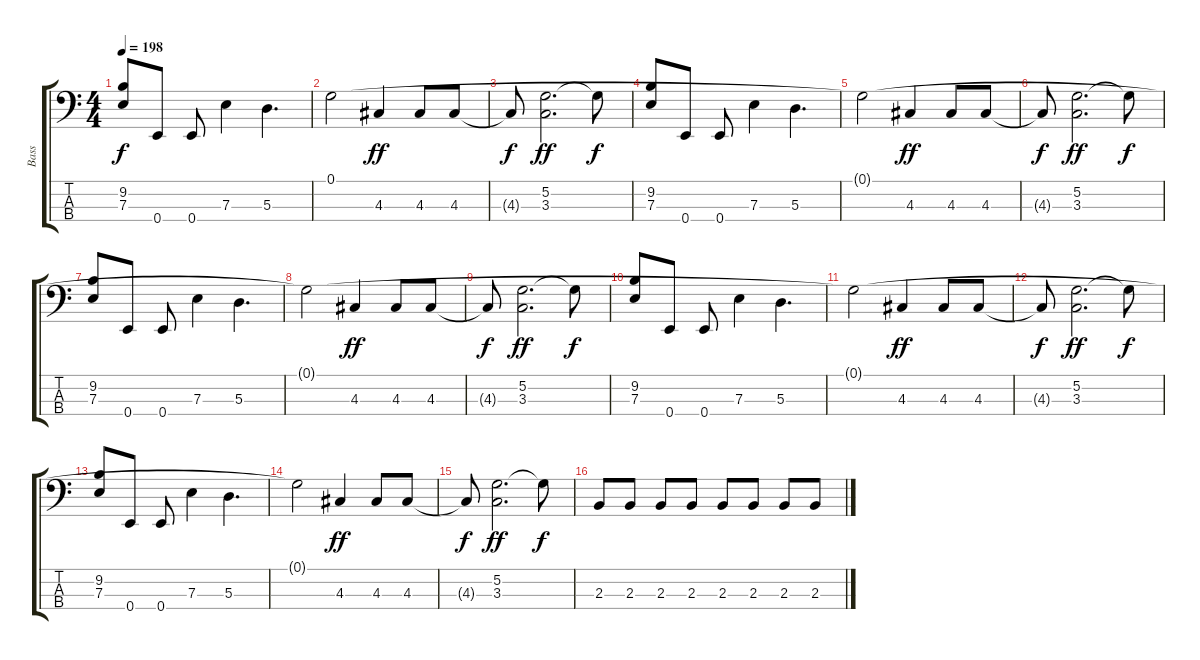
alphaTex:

\track ("Bass" "Bass") {instrument electricbassfinger}
\staff {score tabs}
\tuning (G2 D2 A1 E1) {hide}
\ts (4 4)
\tempo 198
\clef f4
\ks c
(9.2 7.3).8{dy f} 0.4.8 0.4.8 7.3.4 5.3.4{d} |
0.1{t}.2 4.3.4{dy ff} 4.3.8 4.3.8 |
4.3{t}.8{dy f} (5.2 3.3).2{d dy ff} 5.2{t}.8{dy f} |
(9.2 7.3).8 0.4.8 0.4.8 7.3.4 5.3.4{d} |
0.1{t}.2 4.3.4{dy ff} 4.3.8 4.3.8 |
4.3{t}.8{dy f} (5.2 3.3).2{d dy ff} 5.2{t}.8{dy f} |
(9.2 7.3).8 0.4.8 0.4.8 7.3.4 5.3.4{d} |
0.1{t}.2 4.3.4{dy ff} 4.3.8 4.3.8 |
4.3{t}.8{dy f} (5.2 3.3).2{d dy ff} 5.2{t}.8{dy f} |
(9.2 7.3).8 0.4.8 0.4.8 7.3.4 5.3.4{d} |
0.1{t}.2 4.3.4{dy ff} 4.3.8 4.3.8 |
4.3{t}.8{dy f} (5.2 3.3).2{d dy ff} 5.2{t}.8{dy f} |
(9.2 7.3).8 0.4.8 0.4.8 7.3.4 5.3.4{d} |
0.1{t}.2 4.3.4{dy ff} 4.3.8 4.3.8 |
4.3{t}.8{dy f} (5.2 3.3).2{d dy ff} 5.2{t}.8{dy f} |
2.3.8 2.3.8 2.3.8 2.3.8 2.3.8 2.3.8 2.3.8 2.3.8
